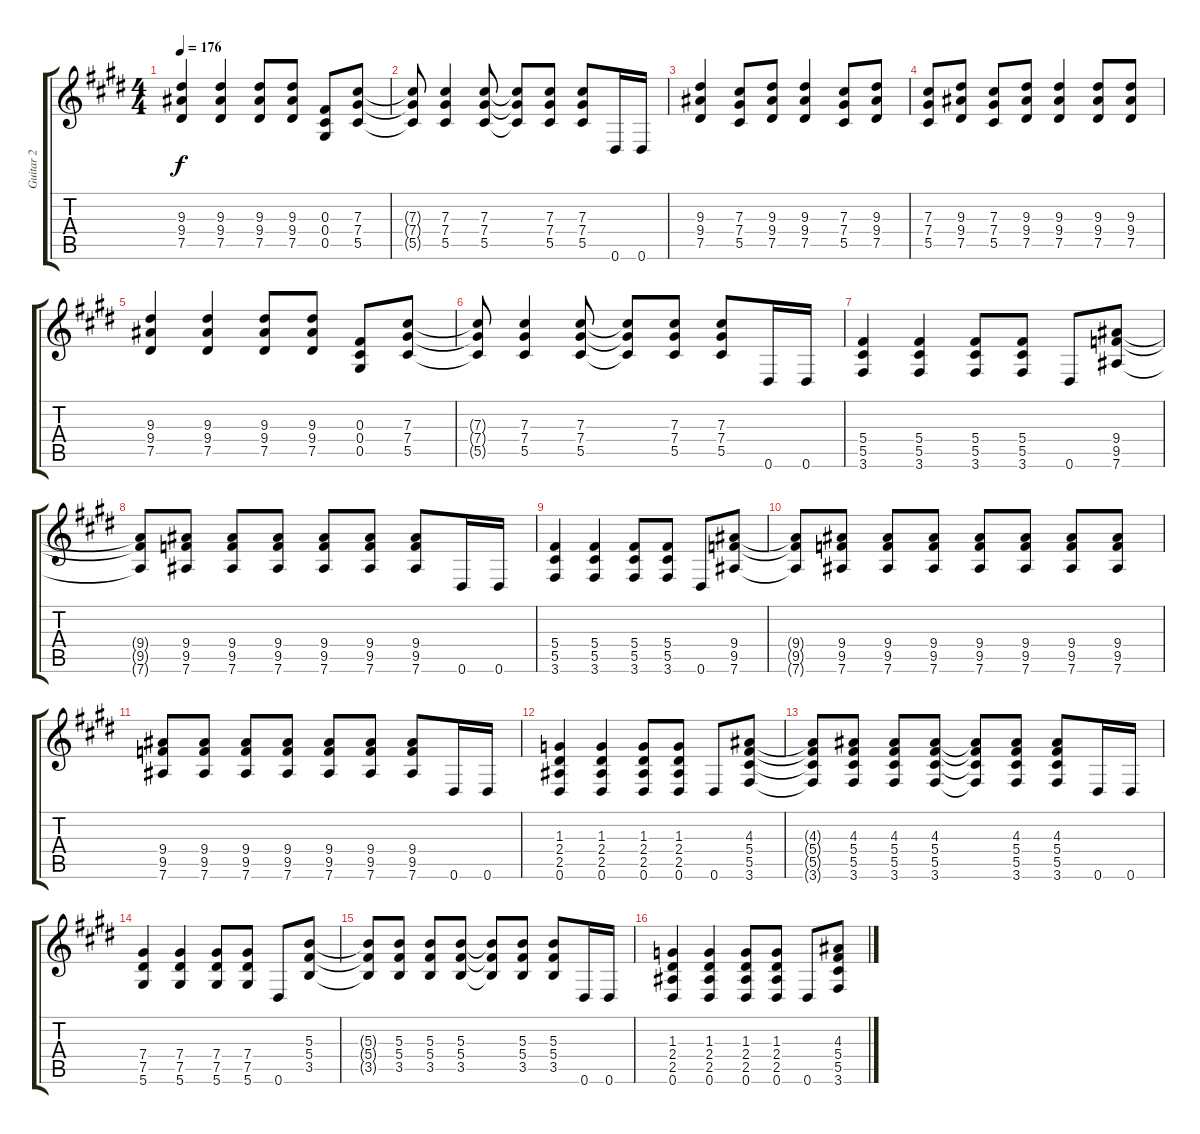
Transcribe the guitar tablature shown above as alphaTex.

\track ("Guitar 2" "Guitar 2") {instrument overdrivenguitar}
\staff {score tabs}
\tuning (Eb4 Bb3 Gb3 Db3 Ab2 Eb2) {hide}
\ts (4 4)
\tempo 176
\clef g2
\ks e
(9.3 9.4 7.5).4{dy f} (9.3 9.4 7.5).4 (9.3 9.4 7.5).8 (9.3 9.4 7.5).8 (0.3 0.4 0.5).8 (7.3 7.4 5.5).8 |
(7.3{t} 7.4{t} 5.5{t}).8 (7.3 7.4 5.5).4 (7.3 7.4 5.5).8 (7.3{t} 7.4{t} 5.5{t}).8 (7.3 7.4 5.5).8 (7.3 7.4 5.5).8 0.6.16 0.6.16 |
(9.3 9.4 7.5).4 (7.3 7.4 5.5).8 (9.3 9.4 7.5).8 (9.3 9.4 7.5).4 (7.3 7.4 5.5).8 (9.3 9.4 7.5).8 |
(7.3 7.4 5.5).8 (9.3 9.4 7.5).8 (7.3 7.4 5.5).8 (9.3 9.4 7.5).8 (9.3 9.4 7.5).4 (9.3 9.4 7.5).8 (9.3 9.4 7.5).8 |
(9.3 9.4 7.5).4 (9.3 9.4 7.5).4 (9.3 9.4 7.5).8 (9.3 9.4 7.5).8 (0.3 0.4 0.5).8 (7.3 7.4 5.5).8 |
(7.3{t} 7.4{t} 5.5{t}).8 (7.3 7.4 5.5).4 (7.3 7.4 5.5).8 (7.3{t} 7.4{t} 5.5{t}).8 (7.3 7.4 5.5).8 (7.3 7.4 5.5).8 0.6.16 0.6.16 |
(5.4 5.5 3.6).4 (5.4 5.5 3.6).4 (5.4 5.5 3.6).8 (5.4 5.5 3.6).8 0.6.8 (9.4 9.5 7.6).8 |
(9.4{t} 9.5{t} 7.6{t}).8 (9.4 9.5 7.6).8 (9.4 9.5 7.6).8 (9.4 9.5 7.6).8 (9.4 9.5 7.6).8 (9.4 9.5 7.6).8 (9.4 9.5 7.6).8 0.6.16 0.6.16 |
(5.4 5.5 3.6).4 (5.4 5.5 3.6).4 (5.4 5.5 3.6).8 (5.4 5.5 3.6).8 0.6.8 (9.4 9.5 7.6).8 |
(9.4{t} 9.5{t} 7.6{t}).8 (9.4 9.5 7.6).8 (9.4 9.5 7.6).8 (9.4 9.5 7.6).8 (9.4 9.5 7.6).8 (9.4 9.5 7.6).8 (9.4 9.5 7.6).8 (9.4 9.5 7.6).8 |
(9.4 9.5 7.6).8 (9.4 9.5 7.6).8 (9.4 9.5 7.6).8 (9.4 9.5 7.6).8 (9.4 9.5 7.6).8 (9.4 9.5 7.6).8 (9.4 9.5 7.6).8 0.6.16 0.6.16 |
(1.3 2.4 2.5 0.6).4 (1.3 2.4 2.5 0.6).4 (1.3 2.4 2.5 0.6).8 (1.3 2.4 2.5 0.6).8 0.6.8 (4.3 5.4 5.5 3.6).8 |
(4.3{t} 5.4{t} 5.5{t} 3.6{t}).8 (4.3 5.4 5.5 3.6).8 (4.3 5.4 5.5 3.6).8 (4.3 5.4 5.5 3.6).8 (4.3{t} 5.4{t} 5.5{t} 3.6{t}).8 (4.3 5.4 5.5 3.6).8 (4.3 5.4 5.5 3.6).8 0.6.16 0.6.16 |
(7.4 7.5 5.6).4 (7.4 7.5 5.6).4 (7.4 7.5 5.6).8 (7.4 7.5 5.6).8 0.6.8 (5.3 5.4 3.5).8 |
(5.3{t} 5.4{t} 3.5{t}).8 (5.3 5.4 3.5).8 (5.3 5.4 3.5).8 (5.3 5.4 3.5).8 (5.3{t} 5.4{t} 3.5{t}).8 (5.3 5.4 3.5).8 (5.3 5.4 3.5).8 0.6.16 0.6.16 |
(1.3 2.4 2.5 0.6).4 (1.3 2.4 2.5 0.6).4 (1.3 2.4 2.5 0.6).8 (1.3 2.4 2.5 0.6).8 0.6.8 (4.3 5.4 5.5 3.6).8
